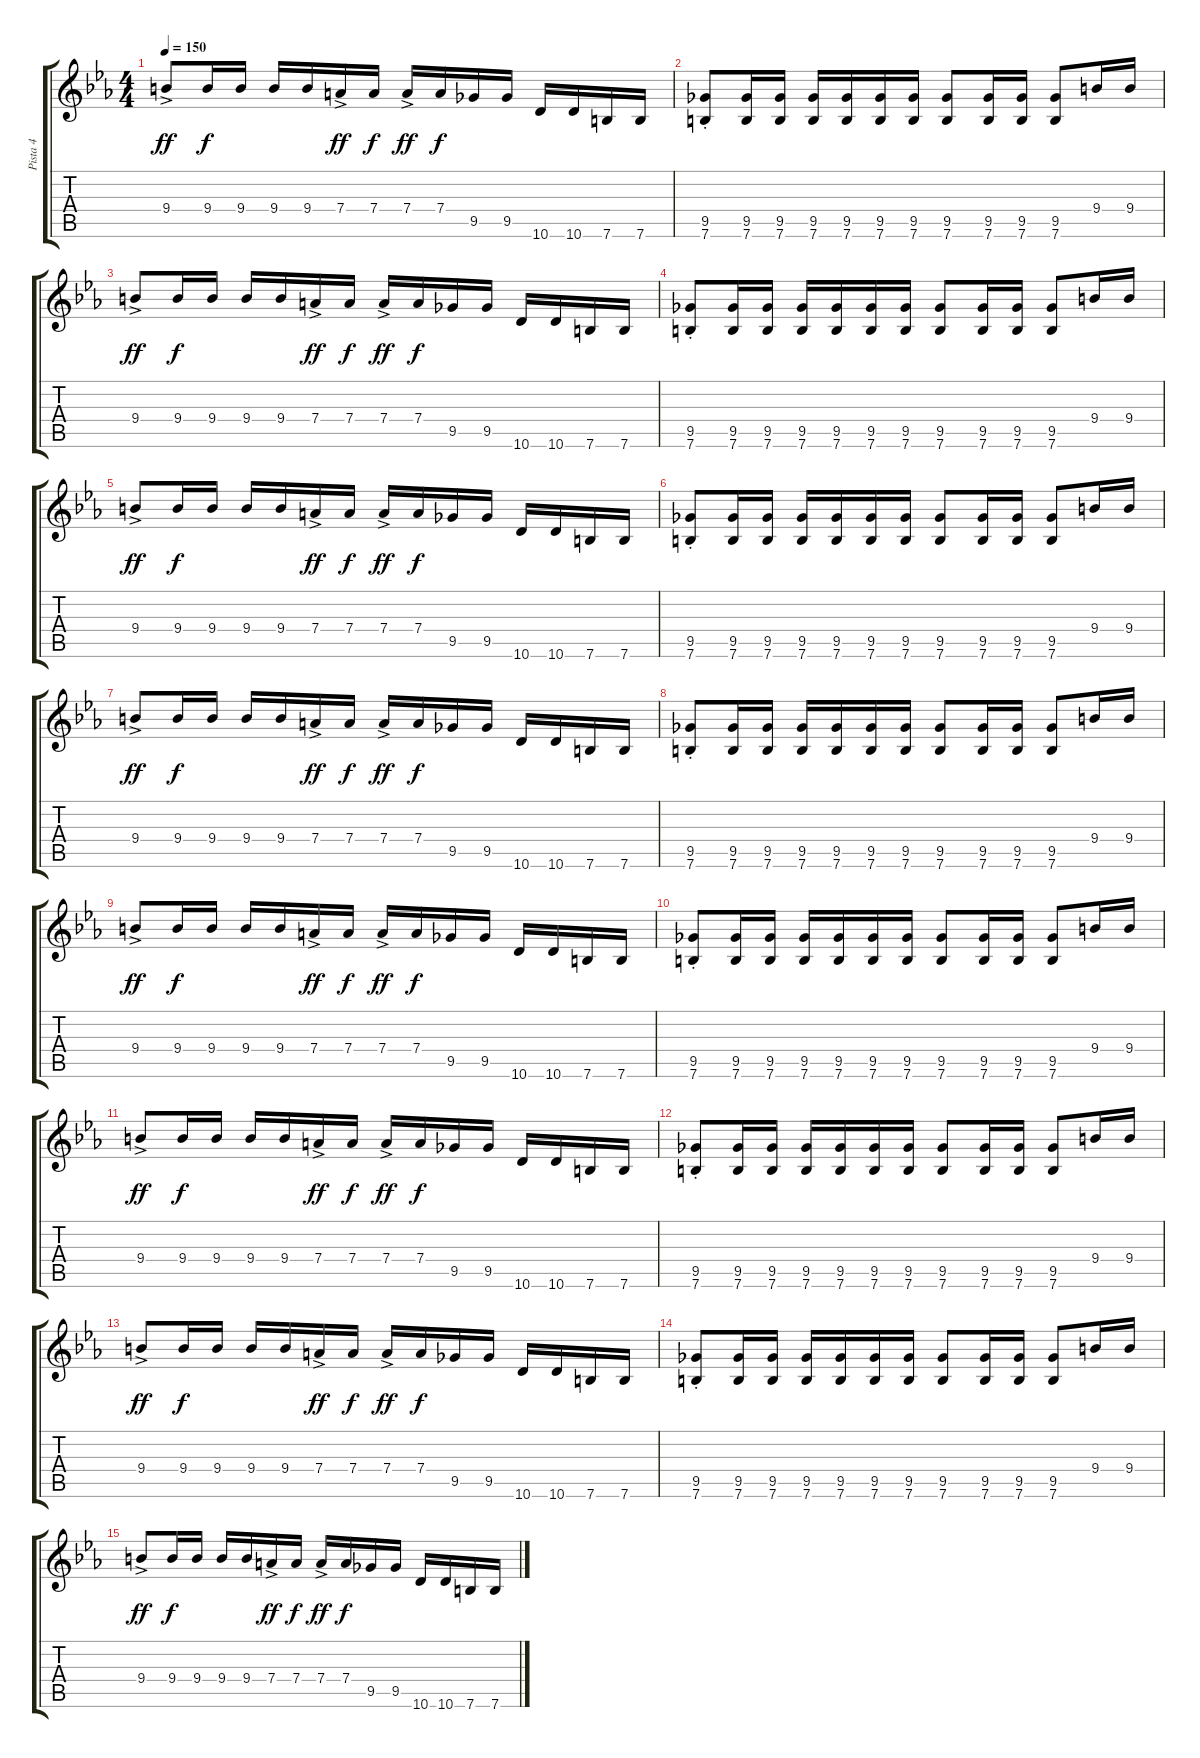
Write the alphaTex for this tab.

\track ("Pista 4" "Pista 4") {instrument distortionguitar}
\staff {score tabs}
\tuning (E4 B3 G3 D3 A2 E2) {hide}
\ts (4 4)
\tempo 150
\clef g2
\ks eb
9.4{ac}.8{dy ff beam Up} 9.4.16{dy f beam Up} 9.4.16{beam Up} 9.4.16{beam Up} 9.4.16{beam Up} 7.4{ac}.16{dy ff beam Up} 7.4.16{dy f beam Up} 7.4{ac}.16{dy ff} 7.4.16{dy f} 9.5.16 9.5.16 10.6.16 10.6.16 7.6.16 7.6.16 |
(9.5 7.6{st}).8 (9.5 7.6).16 (9.5 7.6).16 (9.5 7.6).16 (9.5 7.6).16 (9.5 7.6).16 (9.5 7.6).16 (9.5 7.6).8 (9.5 7.6).16 (9.5 7.6).16 (9.5 7.6).8 9.4.16 9.4.16 |
9.4{ac}.8{dy ff beam Up} 9.4.16{dy f beam Up} 9.4.16{beam Up} 9.4.16{beam Up} 9.4.16{beam Up} 7.4{ac}.16{dy ff beam Up} 7.4.16{dy f beam Up} 7.4{ac}.16{dy ff} 7.4.16{dy f} 9.5.16 9.5.16 10.6.16 10.6.16 7.6.16 7.6.16 |
(9.5 7.6{st}).8 (9.5 7.6).16 (9.5 7.6).16 (9.5 7.6).16 (9.5 7.6).16 (9.5 7.6).16 (9.5 7.6).16 (9.5 7.6).8 (9.5 7.6).16 (9.5 7.6).16 (9.5 7.6).8 9.4.16 9.4.16 |
9.4{ac}.8{dy ff beam Up} 9.4.16{dy f beam Up} 9.4.16{beam Up} 9.4.16{beam Up} 9.4.16{beam Up} 7.4{ac}.16{dy ff beam Up} 7.4.16{dy f beam Up} 7.4{ac}.16{dy ff} 7.4.16{dy f} 9.5.16 9.5.16 10.6.16 10.6.16 7.6.16 7.6.16 |
(9.5 7.6{st}).8 (9.5 7.6).16 (9.5 7.6).16 (9.5 7.6).16 (9.5 7.6).16 (9.5 7.6).16 (9.5 7.6).16 (9.5 7.6).8 (9.5 7.6).16 (9.5 7.6).16 (9.5 7.6).8 9.4.16 9.4.16 |
9.4{ac}.8{dy ff beam Up} 9.4.16{dy f beam Up} 9.4.16{beam Up} 9.4.16{beam Up} 9.4.16{beam Up} 7.4{ac}.16{dy ff beam Up} 7.4.16{dy f beam Up} 7.4{ac}.16{dy ff} 7.4.16{dy f} 9.5.16 9.5.16 10.6.16 10.6.16 7.6.16 7.6.16 |
(9.5 7.6{st}).8 (9.5 7.6).16 (9.5 7.6).16 (9.5 7.6).16 (9.5 7.6).16 (9.5 7.6).16 (9.5 7.6).16 (9.5 7.6).8 (9.5 7.6).16 (9.5 7.6).16 (9.5 7.6).8 9.4.16 9.4.16 |
9.4{ac}.8{dy ff beam Up} 9.4.16{dy f beam Up} 9.4.16{beam Up} 9.4.16{beam Up} 9.4.16{beam Up} 7.4{ac}.16{dy ff beam Up} 7.4.16{dy f beam Up} 7.4{ac}.16{dy ff} 7.4.16{dy f} 9.5.16 9.5.16 10.6.16 10.6.16 7.6.16 7.6.16 |
(9.5 7.6{st}).8 (9.5 7.6).16 (9.5 7.6).16 (9.5 7.6).16 (9.5 7.6).16 (9.5 7.6).16 (9.5 7.6).16 (9.5 7.6).8 (9.5 7.6).16 (9.5 7.6).16 (9.5 7.6).8 9.4.16 9.4.16 |
9.4{ac}.8{dy ff beam Up} 9.4.16{dy f beam Up} 9.4.16{beam Up} 9.4.16{beam Up} 9.4.16{beam Up} 7.4{ac}.16{dy ff beam Up} 7.4.16{dy f beam Up} 7.4{ac}.16{dy ff} 7.4.16{dy f} 9.5.16 9.5.16 10.6.16 10.6.16 7.6.16 7.6.16 |
(9.5 7.6{st}).8 (9.5 7.6).16 (9.5 7.6).16 (9.5 7.6).16 (9.5 7.6).16 (9.5 7.6).16 (9.5 7.6).16 (9.5 7.6).8 (9.5 7.6).16 (9.5 7.6).16 (9.5 7.6).8 9.4.16 9.4.16 |
9.4{ac}.8{dy ff beam Up} 9.4.16{dy f beam Up} 9.4.16{beam Up} 9.4.16{beam Up} 9.4.16{beam Up} 7.4{ac}.16{dy ff beam Up} 7.4.16{dy f beam Up} 7.4{ac}.16{dy ff} 7.4.16{dy f} 9.5.16 9.5.16 10.6.16 10.6.16 7.6.16 7.6.16 |
(9.5 7.6{st}).8 (9.5 7.6).16 (9.5 7.6).16 (9.5 7.6).16 (9.5 7.6).16 (9.5 7.6).16 (9.5 7.6).16 (9.5 7.6).8 (9.5 7.6).16 (9.5 7.6).16 (9.5 7.6).8 9.4.16 9.4.16 |
9.4{ac}.8{dy ff beam Up} 9.4.16{dy f beam Up} 9.4.16{beam Up} 9.4.16{beam Up} 9.4.16{beam Up} 7.4{ac}.16{dy ff beam Up} 7.4.16{dy f beam Up} 7.4{ac}.16{dy ff} 7.4.16{dy f} 9.5.16 9.5.16 10.6.16 10.6.16 7.6.16 7.6.16
